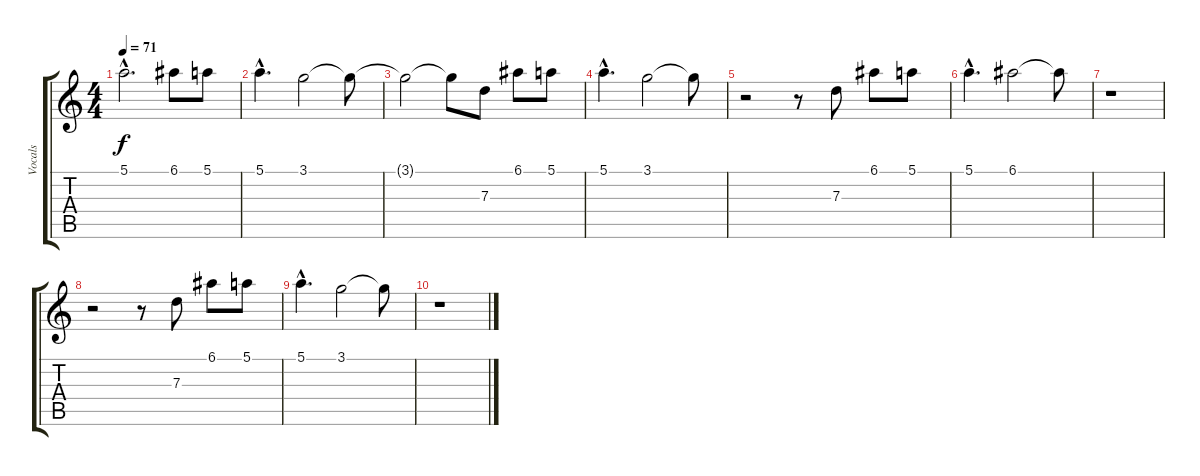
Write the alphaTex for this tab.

\track ("Vocals" "Vocals") {instrument synthstrings1}
\staff {score tabs}
\tuning (E5 B4 G4 D4 A3 E3) {hide}
\ts (4 4)
\tempo 71
\clef g2
\ks c
5.1{hac}.2{d dy f} 6.1.8 5.1.8 |
5.1{hac}.4{d} 3.1.2 3.1{t}.8 |
3.1{t}.2 3.1{t}.8 7.3.8 6.1.8 5.1.8 |
5.1{hac}.4{d} 3.1.2 3.1{t}.8 |
r.2 r.8 7.3.8 6.1.8 5.1.8 |
5.1{hac}.4{d} 6.1.2 6.1{t}.8 |
r.1 |
r.2 r.8 7.3.8 6.1.8 5.1.8 |
5.1{hac}.4{d} 3.1.2 3.1{t}.8 |
r.1
